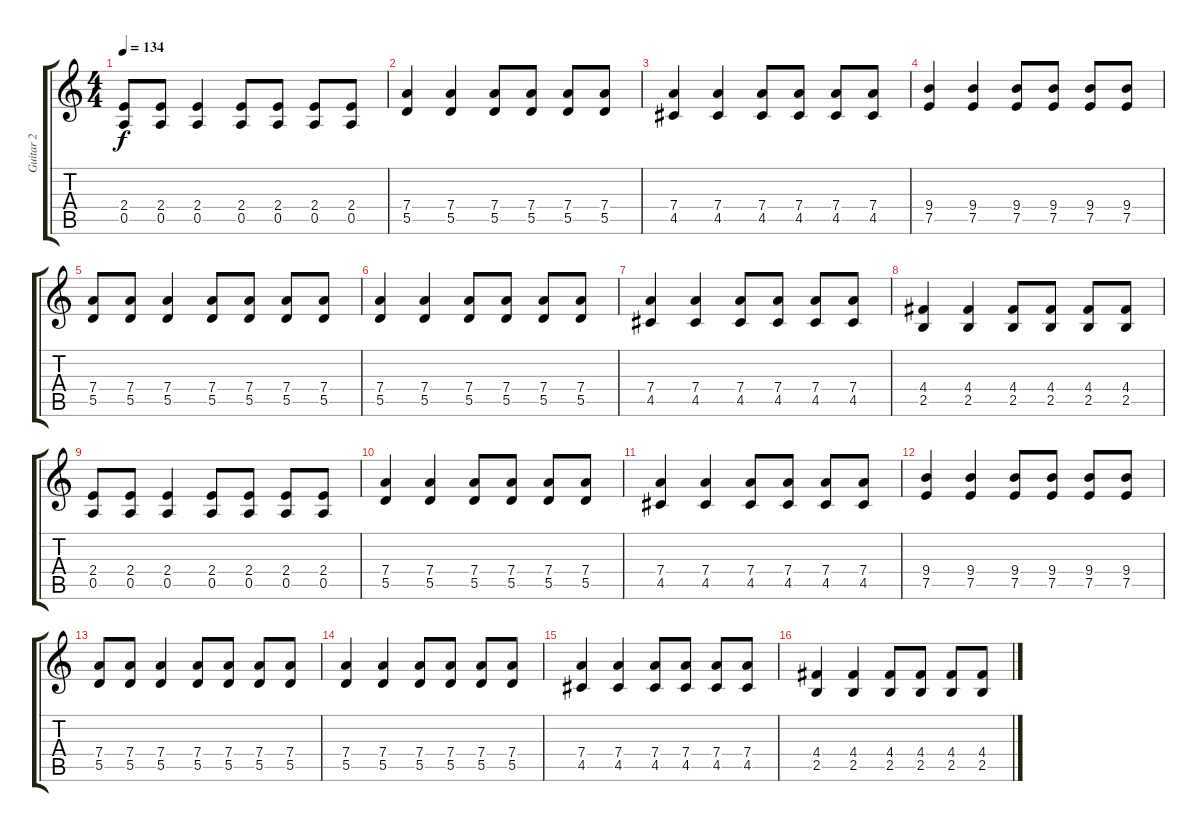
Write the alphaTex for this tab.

\track ("Guitar 2" "Guitar 2") {instrument distortionguitar}
\staff {score tabs}
\tuning (E4 B3 G3 D3 A2 E2) {hide}
\ts (4 4)
\tempo 134
\clef g2
\ks c
(2.4 0.5).8{dy f} (2.4 0.5).8 (2.4 0.5).4 (2.4 0.5).8 (2.4 0.5).8 (2.4 0.5).8 (2.4 0.5).8 |
(7.4 5.5).4 (7.4 5.5).4 (7.4 5.5).8 (7.4 5.5).8 (7.4 5.5).8 (7.4 5.5).8 |
(7.4 4.5).4 (7.4 4.5).4 (7.4 4.5).8 (7.4 4.5).8 (7.4 4.5).8 (7.4 4.5).8 |
(9.4 7.5).4 (9.4 7.5).4 (9.4 7.5).8 (9.4 7.5).8 (9.4 7.5).8 (9.4 7.5).8 |
(7.4 5.5).8 (7.4 5.5).8 (7.4 5.5).4 (7.4 5.5).8 (7.4 5.5).8 (7.4 5.5).8 (7.4 5.5).8 |
(7.4 5.5).4 (7.4 5.5).4 (7.4 5.5).8 (7.4 5.5).8 (7.4 5.5).8 (7.4 5.5).8 |
(7.4 4.5).4 (7.4 4.5).4 (7.4 4.5).8 (7.4 4.5).8 (7.4 4.5).8 (7.4 4.5).8 |
(4.4 2.5).4 (4.4 2.5).4 (4.4 2.5).8 (4.4 2.5).8 (4.4 2.5).8 (4.4 2.5).8 |
(2.4 0.5).8 (2.4 0.5).8 (2.4 0.5).4 (2.4 0.5).8 (2.4 0.5).8 (2.4 0.5).8 (2.4 0.5).8 |
(7.4 5.5).4 (7.4 5.5).4 (7.4 5.5).8 (7.4 5.5).8 (7.4 5.5).8 (7.4 5.5).8 |
(7.4 4.5).4 (7.4 4.5).4 (7.4 4.5).8 (7.4 4.5).8 (7.4 4.5).8 (7.4 4.5).8 |
(9.4 7.5).4 (9.4 7.5).4 (9.4 7.5).8 (9.4 7.5).8 (9.4 7.5).8 (9.4 7.5).8 |
(7.4 5.5).8 (7.4 5.5).8 (7.4 5.5).4 (7.4 5.5).8 (7.4 5.5).8 (7.4 5.5).8 (7.4 5.5).8 |
(7.4 5.5).4 (7.4 5.5).4 (7.4 5.5).8 (7.4 5.5).8 (7.4 5.5).8 (7.4 5.5).8 |
(7.4 4.5).4 (7.4 4.5).4 (7.4 4.5).8 (7.4 4.5).8 (7.4 4.5).8 (7.4 4.5).8 |
(4.4 2.5).4 (4.4 2.5).4 (4.4 2.5).8 (4.4 2.5).8 (4.4 2.5).8 (4.4 2.5).8
